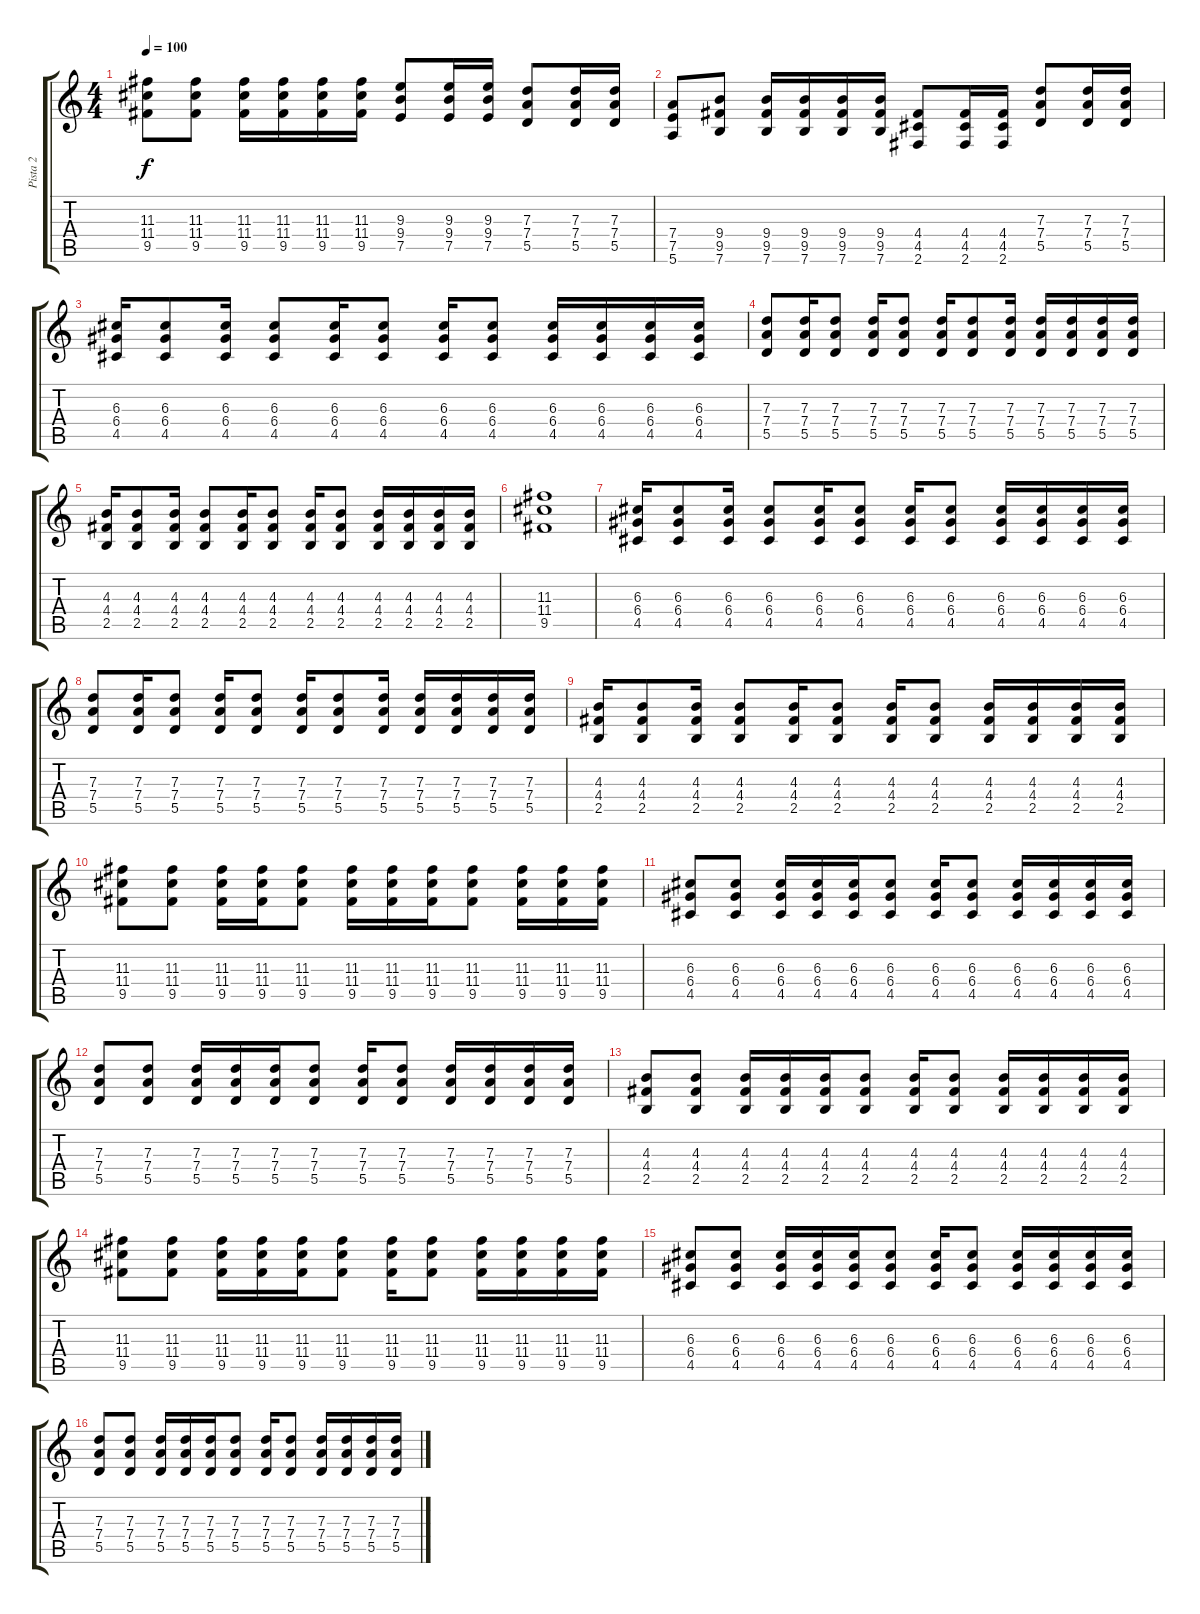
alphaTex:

\track ("Pista 2" "Pista 2") {instrument distortionguitar}
\staff {score tabs}
\tuning (E4 B3 G3 D3 A2 E2) {hide}
\ts (4 4)
\tempo 100
\clef g2
\ks c
(11.3 11.4 9.5).8{dy f} (11.3 11.4 9.5).8 (11.3 11.4 9.5).16 (11.3 11.4 9.5).16 (11.3 11.4 9.5).16 (11.3 11.4 9.5).16 (9.3 9.4 7.5).8 (9.3 9.4 7.5).16 (9.3 9.4 7.5).16 (7.3 7.4 5.5).8 (7.3 7.4 5.5).16 (7.3 7.4 5.5).16 |
(7.4 7.5 5.6).8 (9.4 9.5 7.6).8 (9.4 9.5 7.6).16 (9.4 9.5 7.6).16 (9.4 9.5 7.6).16 (9.4 9.5 7.6).16 (4.4 4.5 2.6).8 (4.4 4.5 2.6).16 (4.4 4.5 2.6).16 (7.3 7.4 5.5).8 (7.3 7.4 5.5).16 (7.3 7.4 5.5).16 |
(6.3 6.4 4.5).16 (6.3 6.4 4.5).8 (6.3 6.4 4.5).16 (6.3 6.4 4.5).8 (6.3 6.4 4.5).16 (6.3 6.4 4.5).8 (6.3 6.4 4.5).16 (6.3 6.4 4.5).8 (6.3 6.4 4.5).16 (6.3 6.4 4.5).16 (6.3 6.4 4.5).16 (6.3 6.4 4.5).16 |
(7.3 7.4 5.5).8 (7.3 7.4 5.5).16 (7.3 7.4 5.5).8 (7.3 7.4 5.5).16 (7.3 7.4 5.5).8 (7.3 7.4 5.5).16 (7.3 7.4 5.5).8 (7.3 7.4 5.5).16 (7.3 7.4 5.5).16 (7.3 7.4 5.5).16 (7.3 7.4 5.5).16 (7.3 7.4 5.5).16 |
(4.3 4.4 2.5).16 (4.3 4.4 2.5).8 (4.3 4.4 2.5).16 (4.3 4.4 2.5).8 (4.3 4.4 2.5).16 (4.3 4.4 2.5).8 (4.3 4.4 2.5).16 (4.3 4.4 2.5).8 (4.3 4.4 2.5).16 (4.3 4.4 2.5).16 (4.3 4.4 2.5).16 (4.3 4.4 2.5).16 |
(11.3 11.4 9.5).1 |
(6.3 6.4 4.5).16 (6.3 6.4 4.5).8 (6.3 6.4 4.5).16 (6.3 6.4 4.5).8 (6.3 6.4 4.5).16 (6.3 6.4 4.5).8 (6.3 6.4 4.5).16 (6.3 6.4 4.5).8 (6.3 6.4 4.5).16 (6.3 6.4 4.5).16 (6.3 6.4 4.5).16 (6.3 6.4 4.5).16 |
(7.3 7.4 5.5).8 (7.3 7.4 5.5).16 (7.3 7.4 5.5).8 (7.3 7.4 5.5).16 (7.3 7.4 5.5).8 (7.3 7.4 5.5).16 (7.3 7.4 5.5).8 (7.3 7.4 5.5).16 (7.3 7.4 5.5).16 (7.3 7.4 5.5).16 (7.3 7.4 5.5).16 (7.3 7.4 5.5).16 |
(4.3 4.4 2.5).16 (4.3 4.4 2.5).8 (4.3 4.4 2.5).16 (4.3 4.4 2.5).8 (4.3 4.4 2.5).16 (4.3 4.4 2.5).8 (4.3 4.4 2.5).16 (4.3 4.4 2.5).8 (4.3 4.4 2.5).16 (4.3 4.4 2.5).16 (4.3 4.4 2.5).16 (4.3 4.4 2.5).16 |
(11.3 11.4 9.5).8 (11.3 11.4 9.5).8 (11.3 11.4 9.5).16 (11.3 11.4 9.5).16 (11.3 11.4 9.5).8 (11.3 11.4 9.5).16 (11.3 11.4 9.5).16 (11.3 11.4 9.5).16 (11.3 11.4 9.5).8 (11.3 11.4 9.5).16 (11.3 11.4 9.5).16 (11.3 11.4 9.5).16 |
(6.3 6.4 4.5).8 (6.3 6.4 4.5).8 (6.3 6.4 4.5).16 (6.3 6.4 4.5).16 (6.3 6.4 4.5).16 (6.3 6.4 4.5).8 (6.3 6.4 4.5).16 (6.3 6.4 4.5).8 (6.3 6.4 4.5).16 (6.3 6.4 4.5).16 (6.3 6.4 4.5).16 (6.3 6.4 4.5).16 |
(7.3 7.4 5.5).8 (7.3 7.4 5.5).8 (7.3 7.4 5.5).16 (7.3 7.4 5.5).16 (7.3 7.4 5.5).16 (7.3 7.4 5.5).8 (7.3 7.4 5.5).16 (7.3 7.4 5.5).8 (7.3 7.4 5.5).16 (7.3 7.4 5.5).16 (7.3 7.4 5.5).16 (7.3 7.4 5.5).16 |
(4.3 4.4 2.5).8 (4.3 4.4 2.5).8 (4.3 4.4 2.5).16 (4.3 4.4 2.5).16 (4.3 4.4 2.5).16 (4.3 4.4 2.5).8 (4.3 4.4 2.5).16 (4.3 4.4 2.5).8 (4.3 4.4 2.5).16 (4.3 4.4 2.5).16 (4.3 4.4 2.5).16 (4.3 4.4 2.5).16 |
(11.3 11.4 9.5).8 (11.3 11.4 9.5).8 (11.3 11.4 9.5).16 (11.3 11.4 9.5).16 (11.3 11.4 9.5).16 (11.3 11.4 9.5).8 (11.3 11.4 9.5).16 (11.3 11.4 9.5).8 (11.3 11.4 9.5).16 (11.3 11.4 9.5).16 (11.3 11.4 9.5).16 (11.3 11.4 9.5).16 |
(6.3 6.4 4.5).8 (6.3 6.4 4.5).8 (6.3 6.4 4.5).16 (6.3 6.4 4.5).16 (6.3 6.4 4.5).16 (6.3 6.4 4.5).8 (6.3 6.4 4.5).16 (6.3 6.4 4.5).8 (6.3 6.4 4.5).16 (6.3 6.4 4.5).16 (6.3 6.4 4.5).16 (6.3 6.4 4.5).16 |
(7.3 7.4 5.5).8 (7.3 7.4 5.5).8 (7.3 7.4 5.5).16 (7.3 7.4 5.5).16 (7.3 7.4 5.5).16 (7.3 7.4 5.5).8 (7.3 7.4 5.5).16 (7.3 7.4 5.5).8 (7.3 7.4 5.5).16 (7.3 7.4 5.5).16 (7.3 7.4 5.5).16 (7.3 7.4 5.5).16
